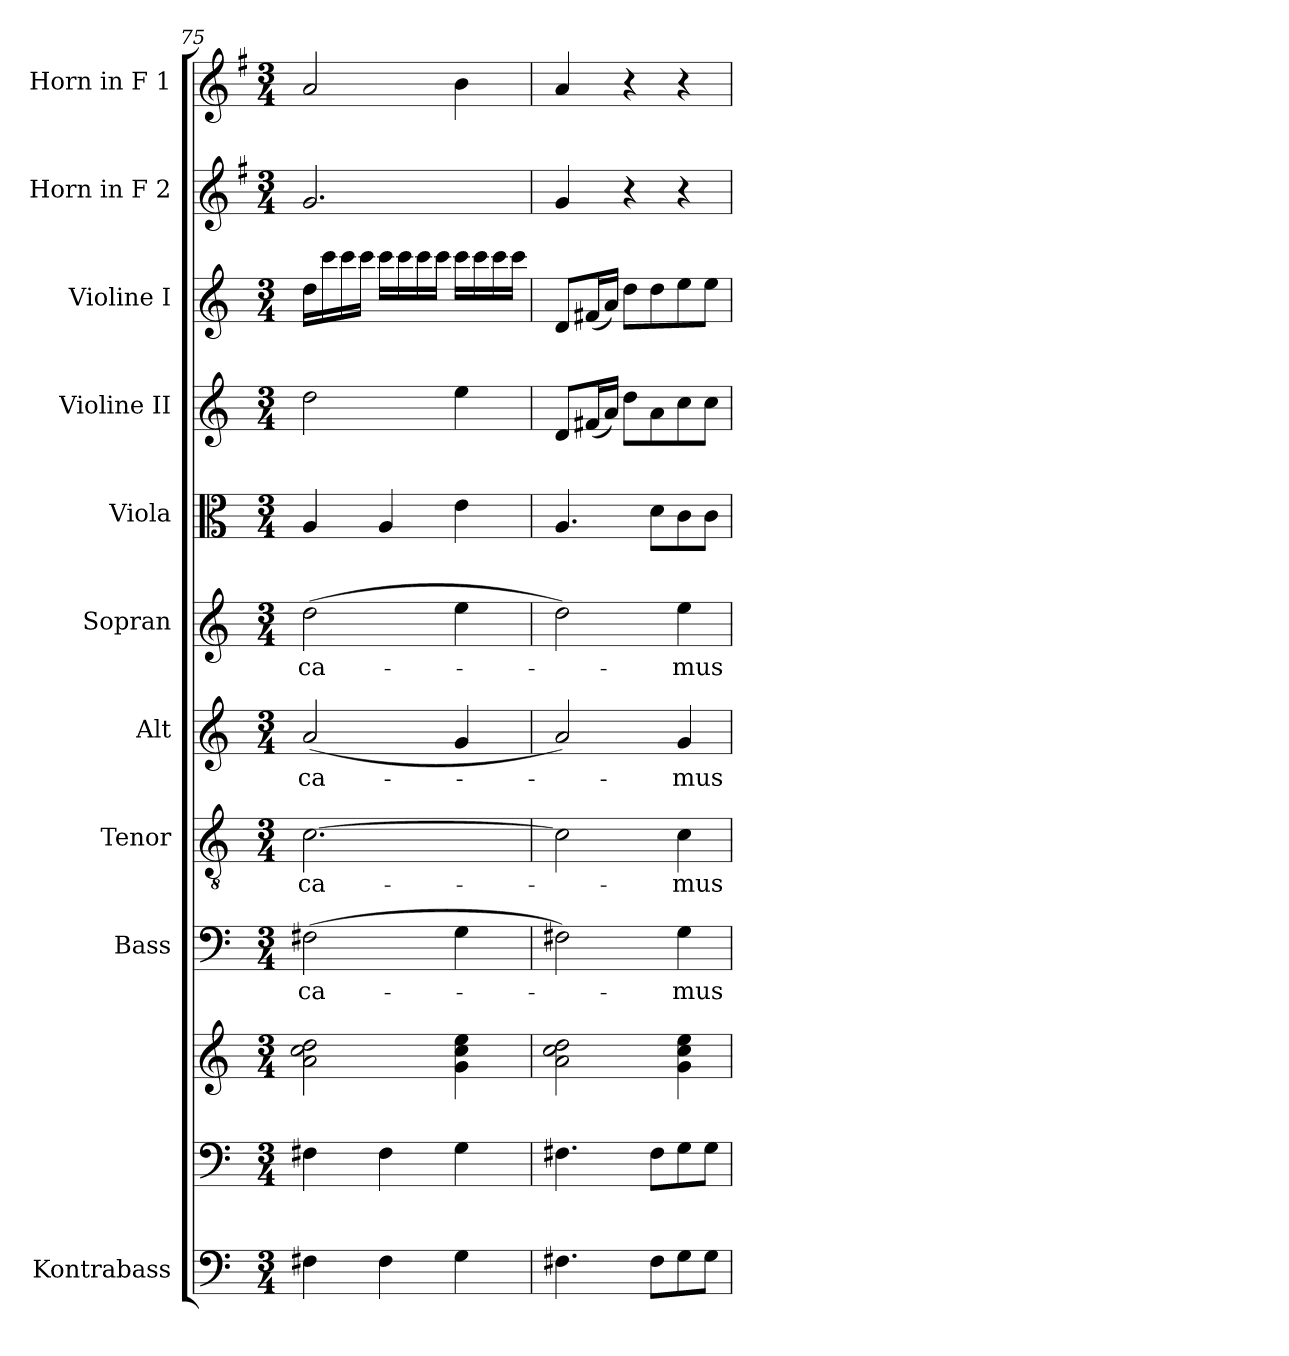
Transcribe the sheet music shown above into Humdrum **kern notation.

**kern	**kern	**kern	**kern	**text	**kern	**text	**kern	**text	**kern	**text	**kern	**kern	**kern	**kern	**kern
*part11	*part10	*part10	*part9	*part9	*part8	*part8	*part7	*part7	*part6	*part6	*part5	*part4	*part3	*part2	*part1
*staff12	*staff11	*staff10	*staff9	*staff9	*staff8	*staff8	*staff7	*staff7	*staff6	*staff6	*staff5	*staff4	*staff3	*staff2	*staff1
*I"Kontrabass	*	*	*I"Bass	*	*I"Tenor	*	*I"Alt	*	*I"Sopran	*	*I"Viola	*I"Violine II	*I"Violine I	*I"Horn in F 2	*I"Horn in F 1
*I'Kb.	*	*	*I'B	*	*I'T	*	*I'A	*	*I'S	*	*I'Vla.	*I'Vl. II	*I'Vl. I	*I'Hrn. 2	*I'Hrn. 1
*clefF4	*clefF4	*clefG2	*clefF4	*	*clefGv2	*	*clefG2	*	*clefG2	*	*clefC3	*clefG2	*clefG2	*clefG2	*clefG2
*ITrd7c12	*	*	*	*	*	*	*	*	*	*	*	*	*	*ITrd4c7	*ITrd4c7
*k[]	*k[]	*k[]	*k[]	*	*k[]	*	*k[]	*	*k[]	*	*k[]	*k[]	*k[]	*k[]	*k[]
*C:	*C:	*C:	*C:	*	*C:	*	*C:	*	*C:	*	*C:	*C:	*C:	*C:	*C:
*M3/4	*M3/4	*M3/4	*M3/4	*	*M3/4	*	*M3/4	*	*M3/4	*	*M3/4	*M3/4	*M3/4	*M3/4	*M3/4
=75	=75	=75	=75	=75	=75	=75	=75	=75	=75	=75	=75	=75	=75	=75	=75
!	!	!	!	!LO:LY:b	!	!LO:LY:b	!	!LO:LY:b	!	!LO:LY:b	!	!	!	!	!
4FF#X\	4F#X\	2a\ 2cc\ 2dd\	(>2F#X\	-ca-	[2.c\	-ca-	(<2a/	-ca-	(>2dd\	-ca-	4A/	2dd\	16dd\LL	2.c/	2d/
.	.	.	.	.	.	.	.	.	.	.	.	.	16ccc\	.	.
.	.	.	.	.	.	.	.	.	.	.	.	.	16ccc\	.	.
.	.	.	.	.	.	.	.	.	.	.	.	.	16ccc\JJ	.	.
4FF#\	4F#\	.	.	.	.	.	.	.	.	.	4A/	.	16ccc\LL	.	.
.	.	.	.	.	.	.	.	.	.	.	.	.	16ccc\	.	.
.	.	.	.	.	.	.	.	.	.	.	.	.	16ccc\	.	.
.	.	.	.	.	.	.	.	.	.	.	.	.	16ccc\JJ	.	.
4GG\	4G\	4g\ 4cc\ 4ee\	4G\	.	.	.	4g/	.	4ee\	.	4e\	4ee\	16ccc\LL	.	4e\
.	.	.	.	.	.	.	.	.	.	.	.	.	16ccc\	.	.
.	.	.	.	.	.	.	.	.	.	.	.	.	16ccc\	.	.
.	.	.	.	.	.	.	.	.	.	.	.	.	16ccc\JJ	.	.
=76	=76	=76	=76	=76	=76	=76	=76	=76	=76	=76	=76	=76	=76	=76	=76
4.FF#X\	4.F#X\	2a\ 2cc\ 2dd\	2F#X\)	.	2c\]	.	2a/)	.	2dd\)	.	4.A/	8d/L	8d/L	4c/	4d/
.	.	.	.	.	.	.	.	.	.	.	.	(<16f#X/L	(<16f#X/L	.	.
.	.	.	.	.	.	.	.	.	.	.	.	16a/JJ)	16a/JJ)	.	.
.	.	.	.	.	.	.	.	.	.	.	.	8dd\L	8dd\L	4r	4r
8FF#\L	8F#\L	.	.	.	.	.	.	.	.	.	8d\L	8a\	8dd\	.	.
!	!	!	!	!LO:LY:b	!	!LO:LY:b	!	!LO:LY:b	!	!LO:LY:b	!	!	!	!	!
8GG\	8G\	4g\ 4cc\ 4ee\	4G\	-mus	4c\	-mus	4g/	-mus	4ee\	-mus	8c\	8cc\	8ee\	4r	4r
8GG\J	8G\J	.	.	.	.	.	.	.	.	.	8c\J	8cc\J	8ee\J	.	.
=	=	=	=	=	=	=	=	=	=	=	=	=	=	=	=
*-	*-	*-	*-	*-	*-	*-	*-	*-	*-	*-	*-	*-	*-	*-	*-
